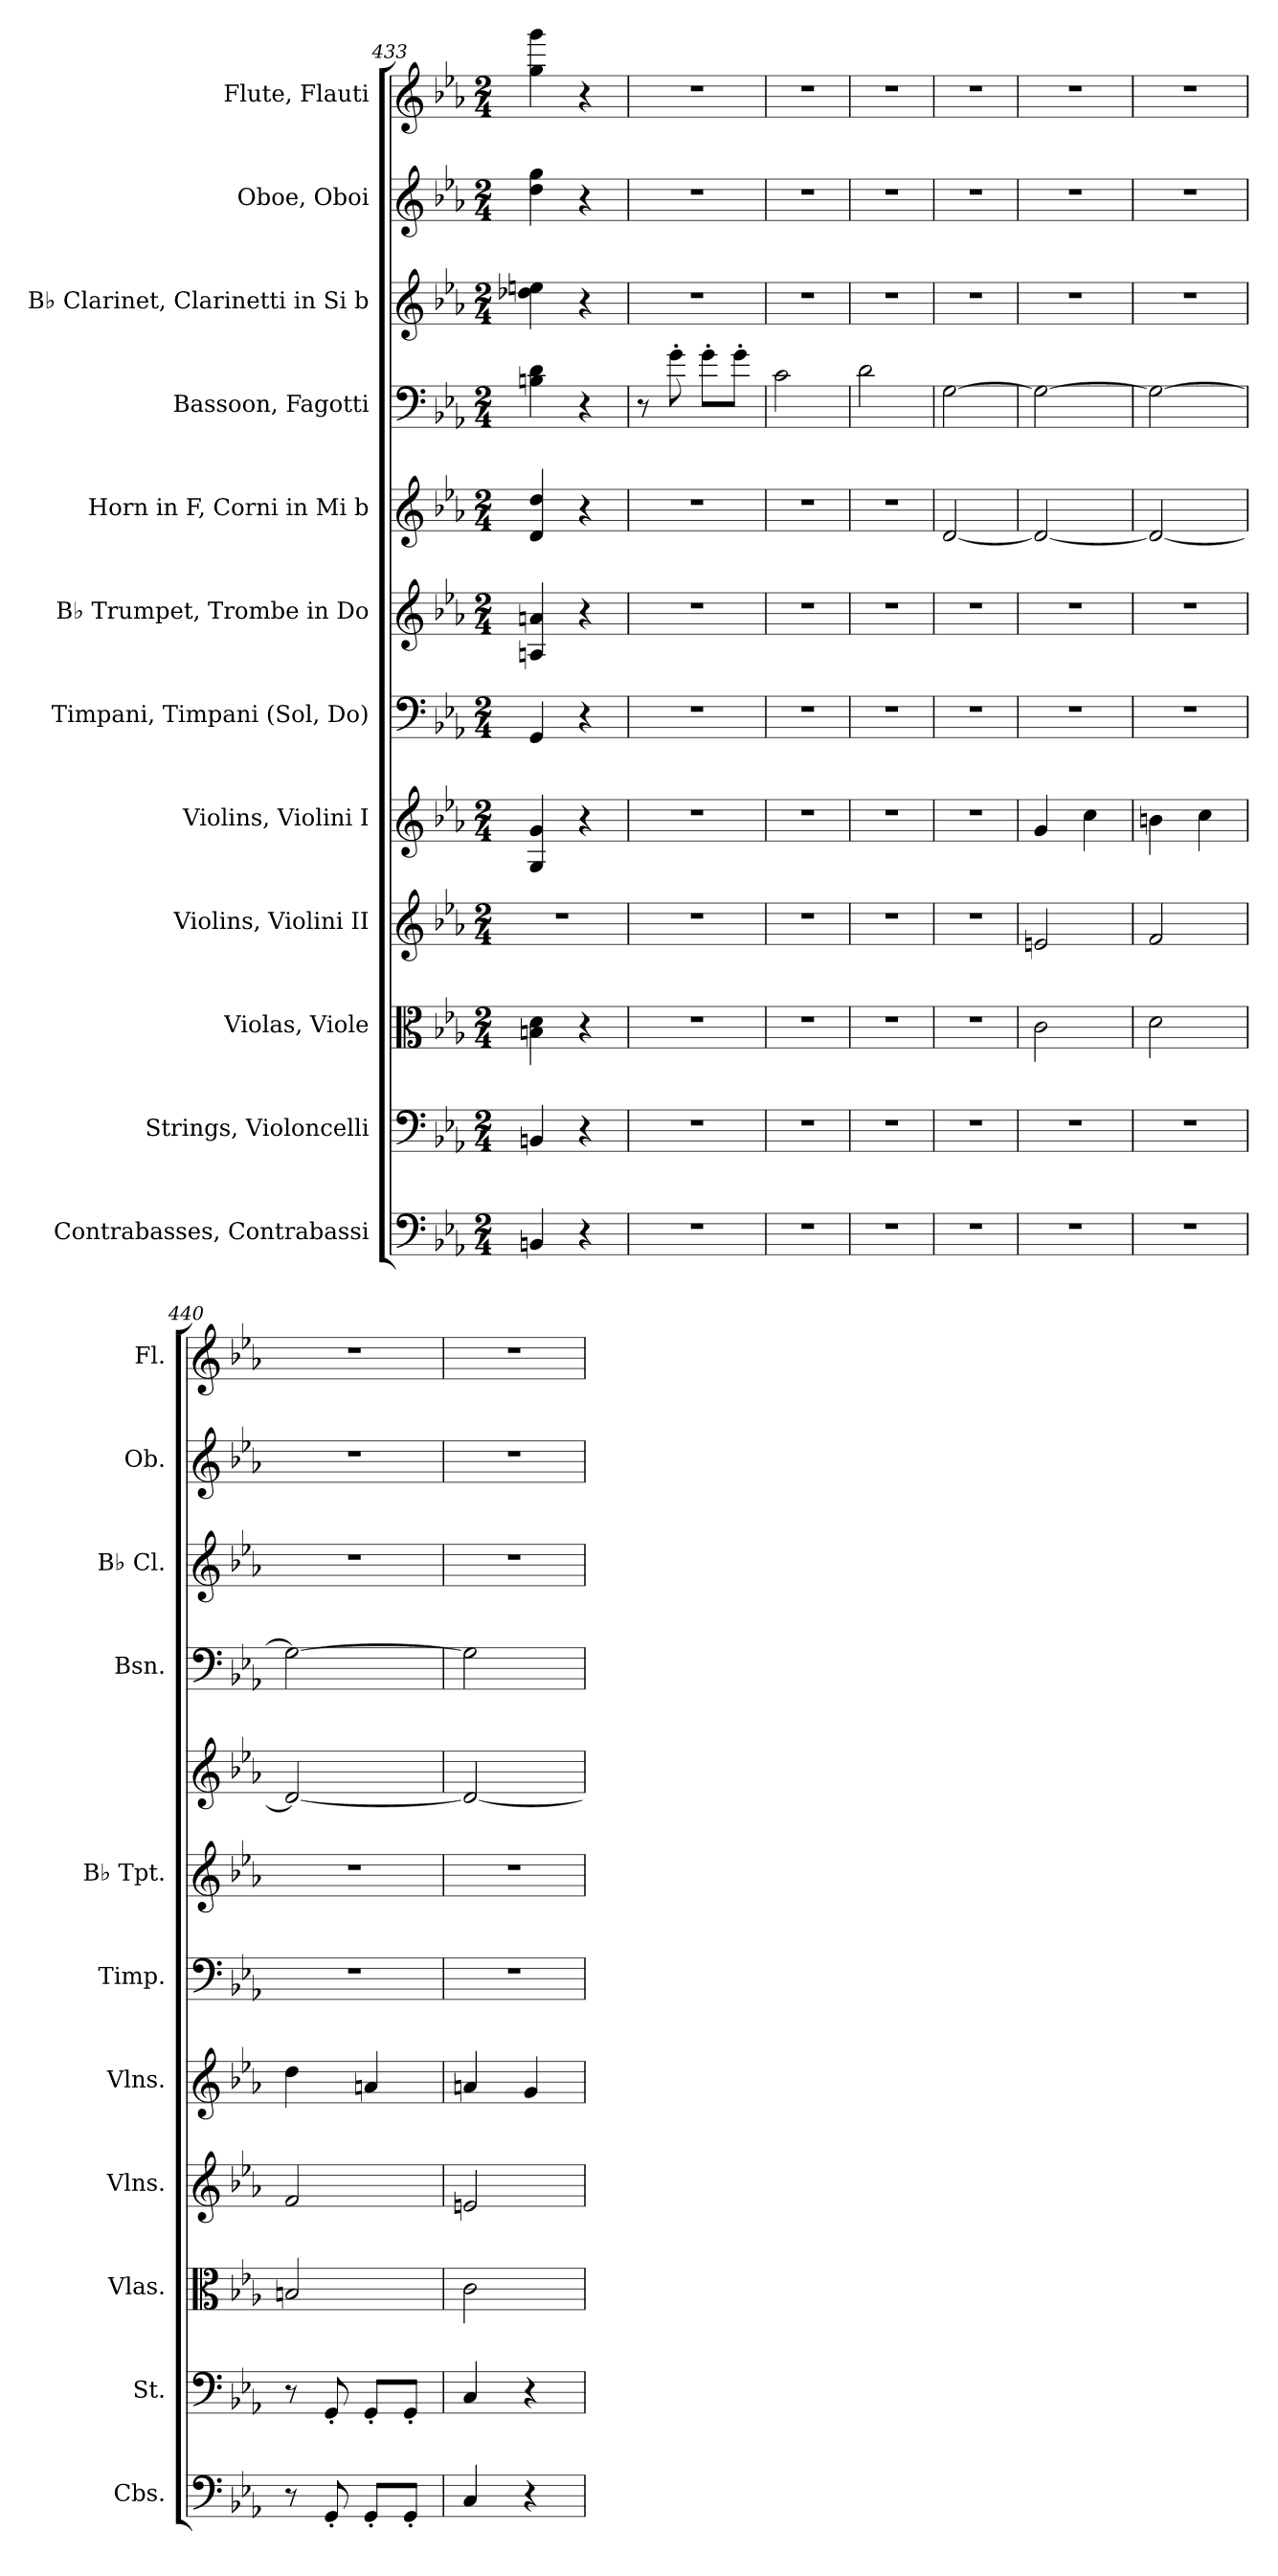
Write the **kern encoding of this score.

**kern	**kern	**kern	**kern	**kern	**kern	**kern	**kern	**kern	**kern	**kern	**kern
*part12	*part11	*part10	*part9	*part8	*part7	*part6	*part5	*part4	*part3	*part2	*part1
*staff12	*staff11	*staff10	*staff9	*staff8	*staff7	*staff6	*staff5	*staff4	*staff3	*staff2	*staff1
*I"Contrabasses, Contrabassi	*I"Strings, Violoncelli	*I"Violas, Viole	*I"Violins, Violini II	*I"Violins, Violini I	*I"Timpani, Timpani (Sol, Do)	*I"B♭ Trumpet, Trombe in Do	*I"Horn in F, Corni in Mi b	*I"Bassoon, Fagotti	*I"B♭ Clarinet, Clarinetti in Si b	*I"Oboe, Oboi	*I"Flute, Flauti
*I'Cbs.	*I'St.	*I'Vlas.	*I'Vlns.	*I'Vlns.	*I'Timp.	*I'B♭ Tpt.	*	*I'Bsn.	*I'B♭ Cl.	*I'Ob.	*I'Fl.
*clefF4	*clefF4	*clefC3	*clefG2	*clefG2	*clefF4	*clefG2	*clefG2	*clefF4	*clefG2	*clefG2	*clefG2
*ITrd7c12	*	*	*	*	*	*ITrd1c2	*ITrd4c7	*	*ITrd1c2	*	*
*k[b-e-a-]	*k[b-e-a-]	*k[b-e-a-]	*k[b-e-a-]	*k[b-e-a-]	*k[b-e-a-]	*k[b-e-a-d-g-]	*k[b-e-a-d-]	*k[b-e-a-]	*k[b-e-a-d-g-]	*k[b-e-a-]	*k[b-e-a-]
*M2/4	*M2/4	*M2/4	*M2/4	*M2/4	*M2/4	*M2/4	*M2/4	*M2/4	*M2/4	*M2/4	*M2/4
=433	=433	=433	=433	=433	=433	=433	=433	=433	=433	=433	=433
4BBBn/	4BBn/	4Bn\ 4d\	2r	4G/ 4g/	4GG/	4Gn/ 4gn/	4G/ 4g/	4Bn\ 4d\	4cc-X\ 4ddn\	4dd\ 4gg\	4gg\ 4ggg\
4r	4r	4r	.	4r	4r	4r	4r	4r	4r	4r	4r
!!LO:PB:g=z
=434	=434	=434	=434	=434	=434	=434	=434	=434	=434	=434	=434
2r	2r	2r	2r	2r	2r	2r	2r	8r	2r	2r	2r
.	.	.	.	.	.	.	.	8g'\	.	.	.
.	.	.	.	.	.	.	.	8g'\L	.	.	.
.	.	.	.	.	.	.	.	8g'\J	.	.	.
=435	=435	=435	=435	=435	=435	=435	=435	=435	=435	=435	=435
*	*	*	*	*	*	*	*	*	*	*	*MM173
2r	2r	2r	2r	2r	2r	2r	2r	2c\	2r	2r	2r
=436	=436	=436	=436	=436	=436	=436	=436	=436	=436	=436	=436
2r	2r	2r	2r	2r	2r	2r	2r	2d\	2r	2r	2r
=437	=437	=437	=437	=437	=437	=437	=437	=437	=437	=437	=437
*	*	*	*	*	*	*	*	*	*	*	*MM127
2r	2r	2r	2r	2r	2r	2r	[2G/	[2G\	2r	2r	2r
=438	=438	=438	=438	=438	=438	=438	=438	=438	=438	=438	=438
*	*	*	*	*	*	*	*	*	*	*	*MM170
2r	2r	2c\	2en/	4g/	2r	2r	2G/_	2G\_	2r	2r	2r
.	.	.	.	4cc\	.	.	.	.	.	.	.
=439	=439	=439	=439	=439	=439	=439	=439	=439	=439	=439	=439
2r	2r	2d\	2f/	4bn\	2r	2r	2G/_	2G\_	2r	2r	2r
.	.	.	.	4cc\	.	.	.	.	.	.	.
=440	=440	=440	=440	=440	=440	=440	=440	=440	=440	=440	=440
8r	8r	2Bn/	2f/	4dd\	2r	2r	2G/_	2G\_	2r	2r	2r
8GGG'/	8GG'/	.	.	.	.	.	.	.	.	.	.
8GGG'/L	8GG'/L	.	.	4an/	.	.	.	.	.	.	.
8GGG'/J	8GG'/J	.	.	.	.	.	.	.	.	.	.
=441	=441	=441	=441	=441	=441	=441	=441	=441	=441	=441	=441
4CC/	4C/	2c\	2en/	4an/	2r	2r	2G/_	2G\]	2r	2r	2r
4r	4r	.	.	4g/	.	.	.	.	.	.	.
=	=	=	=	=	=	=	=	=	=	=	=
*-	*-	*-	*-	*-	*-	*-	*-	*-	*-	*-	*-
